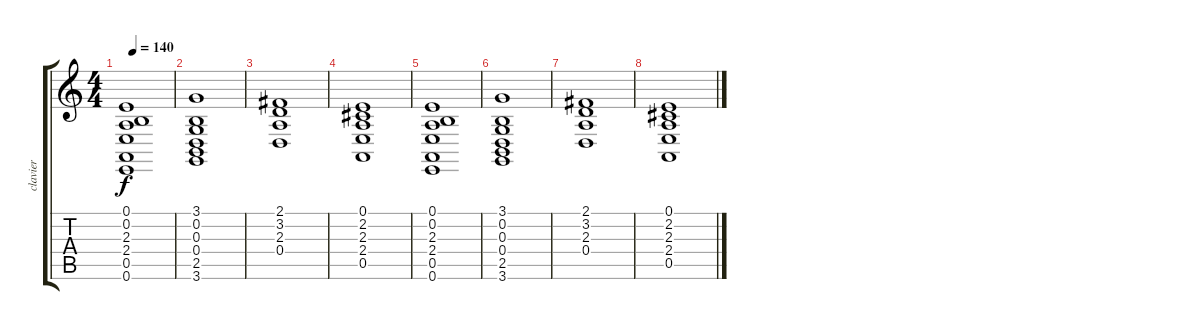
\track ("clavier" "clavier") {instrument drawbarorgan}
\staff {score tabs}
\tuning (E4 B3 G3 D3 A2 E2) {hide}
\ts (4 4)
\tempo 140
\clef g2
\ks c
(0.1 0.2 2.3 2.4 0.5 0.6).1{dy f} |
(3.1 0.2 0.3 0.4 2.5 3.6).1 |
(2.1 3.2 2.3 0.4).1 |
(0.1 2.2 2.3 2.4 0.5).1 |
(0.1 0.2 2.3 2.4 0.5 0.6).1 |
(3.1 0.2 0.3 0.4 2.5 3.6).1 |
(2.1 3.2 2.3 0.4).1 |
(0.1 2.2 2.3 2.4 0.5).1
